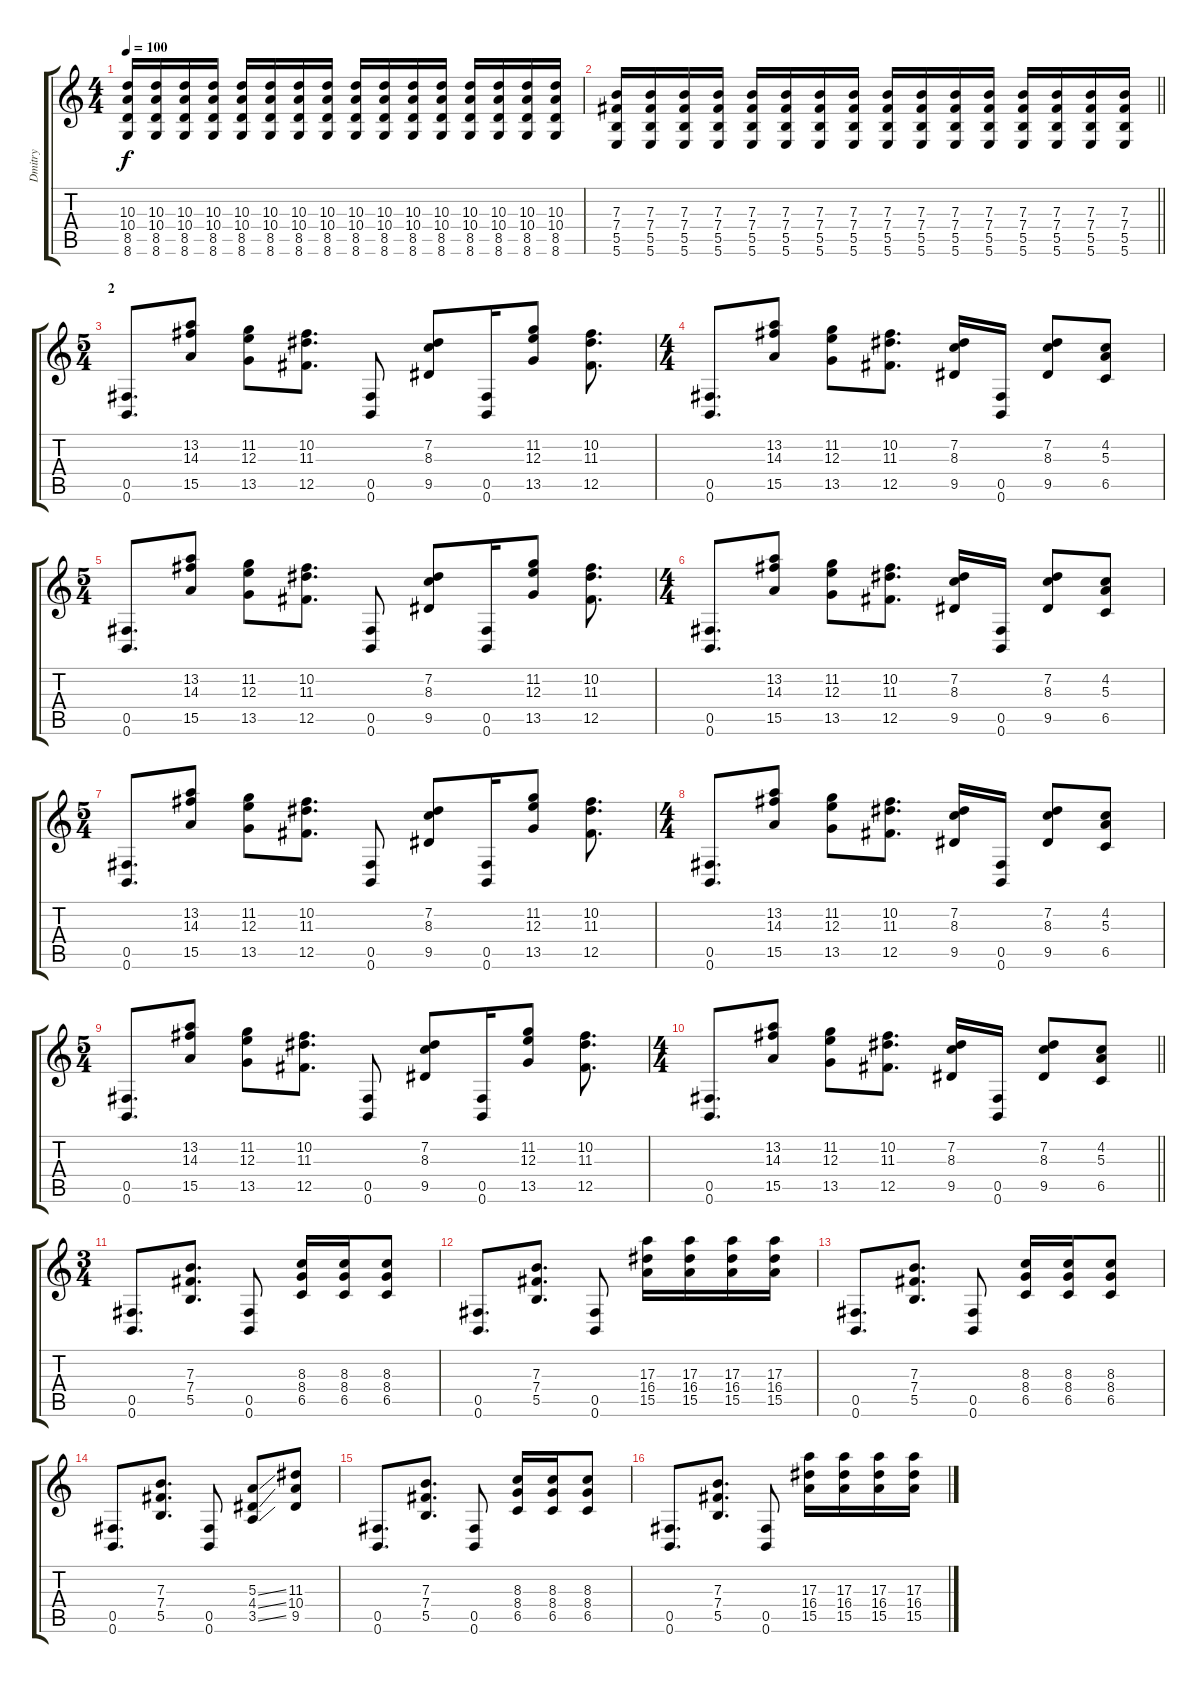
\track ("Dmitry" "Dmitry") {instrument distortionguitar}
\staff {score tabs}
\tuning (Db4 Ab3 E3 B2 Gb2 B1) {hide}
\ts (4 4)
\tempo 100
\clef g2
\ks c
(10.3 10.4 8.5 8.6).16{dy f} (10.3 10.4 8.5 8.6).16 (10.3 10.4 8.5 8.6).16 (10.3 10.4 8.5 8.6).16 (10.3 10.4 8.5 8.6).16 (10.3 10.4 8.5 8.6).16 (10.3 10.4 8.5 8.6).16 (10.3 10.4 8.5 8.6).16 (10.3 10.4 8.5 8.6).16 (10.3 10.4 8.5 8.6).16 (10.3 10.4 8.5 8.6).16 (10.3 10.4 8.5 8.6).16 (10.3 10.4 8.5 8.6).16 (10.3 10.4 8.5 8.6).16 (10.3 10.4 8.5 8.6).16 (10.3 10.4 8.5 8.6).16 |
\barLineRight lightlight
(7.3 7.4 5.5 5.6).16 (7.3 7.4 5.5 5.6).16 (7.3 7.4 5.5 5.6).16 (7.3 7.4 5.5 5.6).16 (7.3 7.4 5.5 5.6).16 (7.3 7.4 5.5 5.6).16 (7.3 7.4 5.5 5.6).16 (7.3 7.4 5.5 5.6).16 (7.3 7.4 5.5 5.6).16 (7.3 7.4 5.5 5.6).16 (7.3 7.4 5.5 5.6).16 (7.3 7.4 5.5 5.6).16 (7.3 7.4 5.5 5.6).16 (7.3 7.4 5.5 5.6).16 (7.3 7.4 5.5 5.6).16 (7.3 7.4 5.5 5.6).16 |
\ts (5 4)
\section ("" "2")
(0.5 0.6).8{d} (13.2 14.3 15.5).8 (11.2 12.3 13.5).8 (10.2 11.3 12.5).8{d} (0.5 0.6).8 (7.2 8.3 9.5).8 (0.5 0.6).16 (11.2 12.3 13.5).8 (10.2 11.3 12.5).8{d} |
\ts (4 4)
(0.5 0.6).8{d} (13.2 14.3 15.5).8 (11.2 12.3 13.5).8 (10.2 11.3 12.5).8{d} (7.2 8.3 9.5).16 (0.5 0.6).16 (7.2 8.3 9.5).8 (4.2 5.3 6.5).8 |
\ts (5 4)
(0.5 0.6).8{d} (13.2 14.3 15.5).8 (11.2 12.3 13.5).8 (10.2 11.3 12.5).8{d} (0.5 0.6).8 (7.2 8.3 9.5).8 (0.5 0.6).16 (11.2 12.3 13.5).8 (10.2 11.3 12.5).8{d} |
\ts (4 4)
(0.5 0.6).8{d} (13.2 14.3 15.5).8 (11.2 12.3 13.5).8 (10.2 11.3 12.5).8{d} (7.2 8.3 9.5).16 (0.5 0.6).16 (7.2 8.3 9.5).8 (4.2 5.3 6.5).8 |
\ts (5 4)
(0.5 0.6).8{d} (13.2 14.3 15.5).8 (11.2 12.3 13.5).8 (10.2 11.3 12.5).8{d} (0.5 0.6).8 (7.2 8.3 9.5).8 (0.5 0.6).16 (11.2 12.3 13.5).8 (10.2 11.3 12.5).8{d} |
\ts (4 4)
(0.5 0.6).8{d} (13.2 14.3 15.5).8 (11.2 12.3 13.5).8 (10.2 11.3 12.5).8{d} (7.2 8.3 9.5).16 (0.5 0.6).16 (7.2 8.3 9.5).8 (4.2 5.3 6.5).8 |
\ts (5 4)
(0.5 0.6).8{d} (13.2 14.3 15.5).8 (11.2 12.3 13.5).8 (10.2 11.3 12.5).8{d} (0.5 0.6).8 (7.2 8.3 9.5).8 (0.5 0.6).16 (11.2 12.3 13.5).8 (10.2 11.3 12.5).8{d} |
\ts (4 4)
\barLineRight lightlight
(0.5 0.6).8{d} (13.2 14.3 15.5).8 (11.2 12.3 13.5).8 (10.2 11.3 12.5).8{d} (7.2 8.3 9.5).16 (0.5 0.6).16 (7.2 8.3 9.5).8 (4.2 5.3 6.5).8 |
\ts (3 4)
\section ("" "")
(0.5 0.6).8{d} (7.3 7.4 5.5).8{d} (0.5 0.6).8 (8.3 8.4 6.5).16 (8.3 8.4 6.5).16 (8.3 8.4 6.5).8 |
(0.5 0.6).8{d} (7.3 7.4 5.5).8{d} (0.5 0.6).8 (17.3 16.4 15.5).16 (17.3 16.4 15.5).16 (17.3 16.4 15.5).16 (17.3 16.4 15.5).16 |
(0.5 0.6).8{d} (7.3 7.4 5.5).8{d} (0.5 0.6).8 (8.3 8.4 6.5).16 (8.3 8.4 6.5).16 (8.3 8.4 6.5).8 |
(0.5 0.6).8{d} (7.3 7.4 5.5).8{d} (0.5 0.6).8 (5.3{ss} 4.4{ss} 3.5{ss}).8 (11.3 10.4 9.5).8 |
(0.5 0.6).8{d} (7.3 7.4 5.5).8{d} (0.5 0.6).8 (8.3 8.4 6.5).16 (8.3 8.4 6.5).16 (8.3 8.4 6.5).8 |
(0.5 0.6).8{d} (7.3 7.4 5.5).8{d} (0.5 0.6).8 (17.3 16.4 15.5).16 (17.3 16.4 15.5).16 (17.3 16.4 15.5).16 (17.3 16.4 15.5).16
